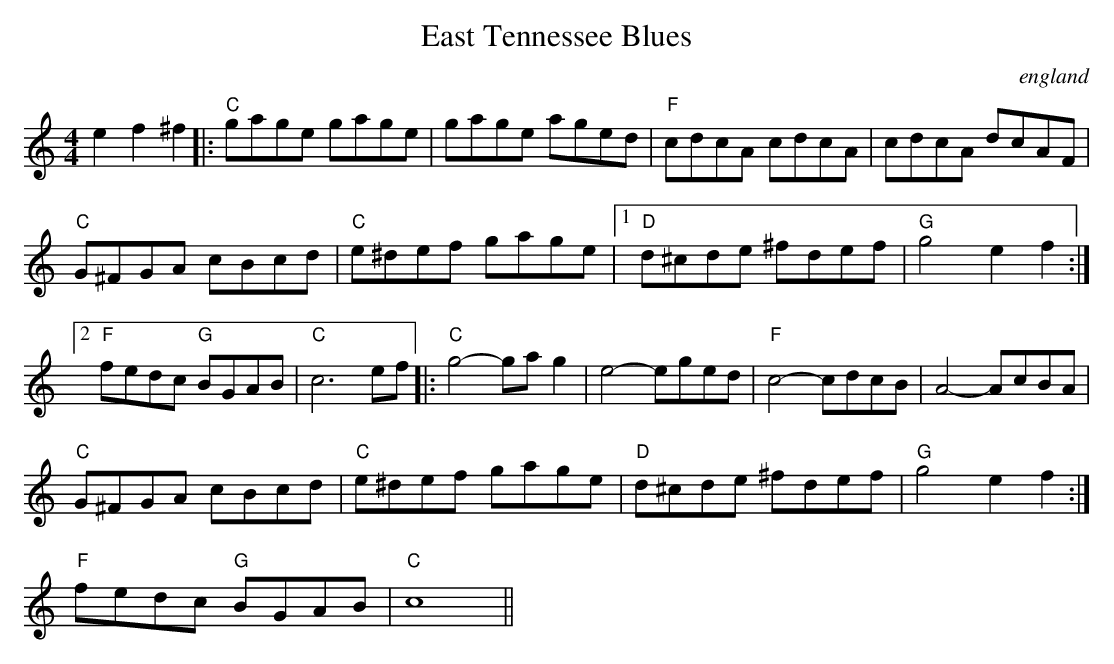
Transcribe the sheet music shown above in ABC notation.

X:1
T:East Tennessee Blues
O:england
M:4/4
L:1/4
K:C
ef ^f|:"C"g/2a/2g/2e/2 g/2a/2g/2e/2|g/2a/2g/2e/2 a/2g/2e/2d/2|\
"F"c/2d/2c/2A/2 c/2d/2c/2A/2|c/2d/2c/2A/2 d/2c/2A/2F/2|
"C"G/2^F/2G/2A/2 c/2B/2c/2d/2|"C"e/2^d/2e/2f/2 g/2a/2g/2e/2|\
[1"D"d/2^c/2d/2e/2 ^f/2d/2e/2f/2|"G"g2 ef:|
[2"F"f/2e/2d/2c/2 "G"B/2G/2A/2B/2|"C"c3e/2f/2|:"C"g2 -g/2a/2g|\
e2 -e/2g/2e/2d/2|"F"c2 -c/2d/2c/2B/2|A2 -A/2c/2B/2A/2|
"C"G/2^F/2G/2A/2 c/2B/2c/2d/2|"C"e/2^d/2e/2f/2 g/2a/2g/2e/2|\
"D"d/2^c/2d/2e/2 ^f/2d/2e/2f/2|"G"g2 ef:|
"F"f/2e/2d/2c/2 "G"B/2G/2A/2B/2|"C"c4||
